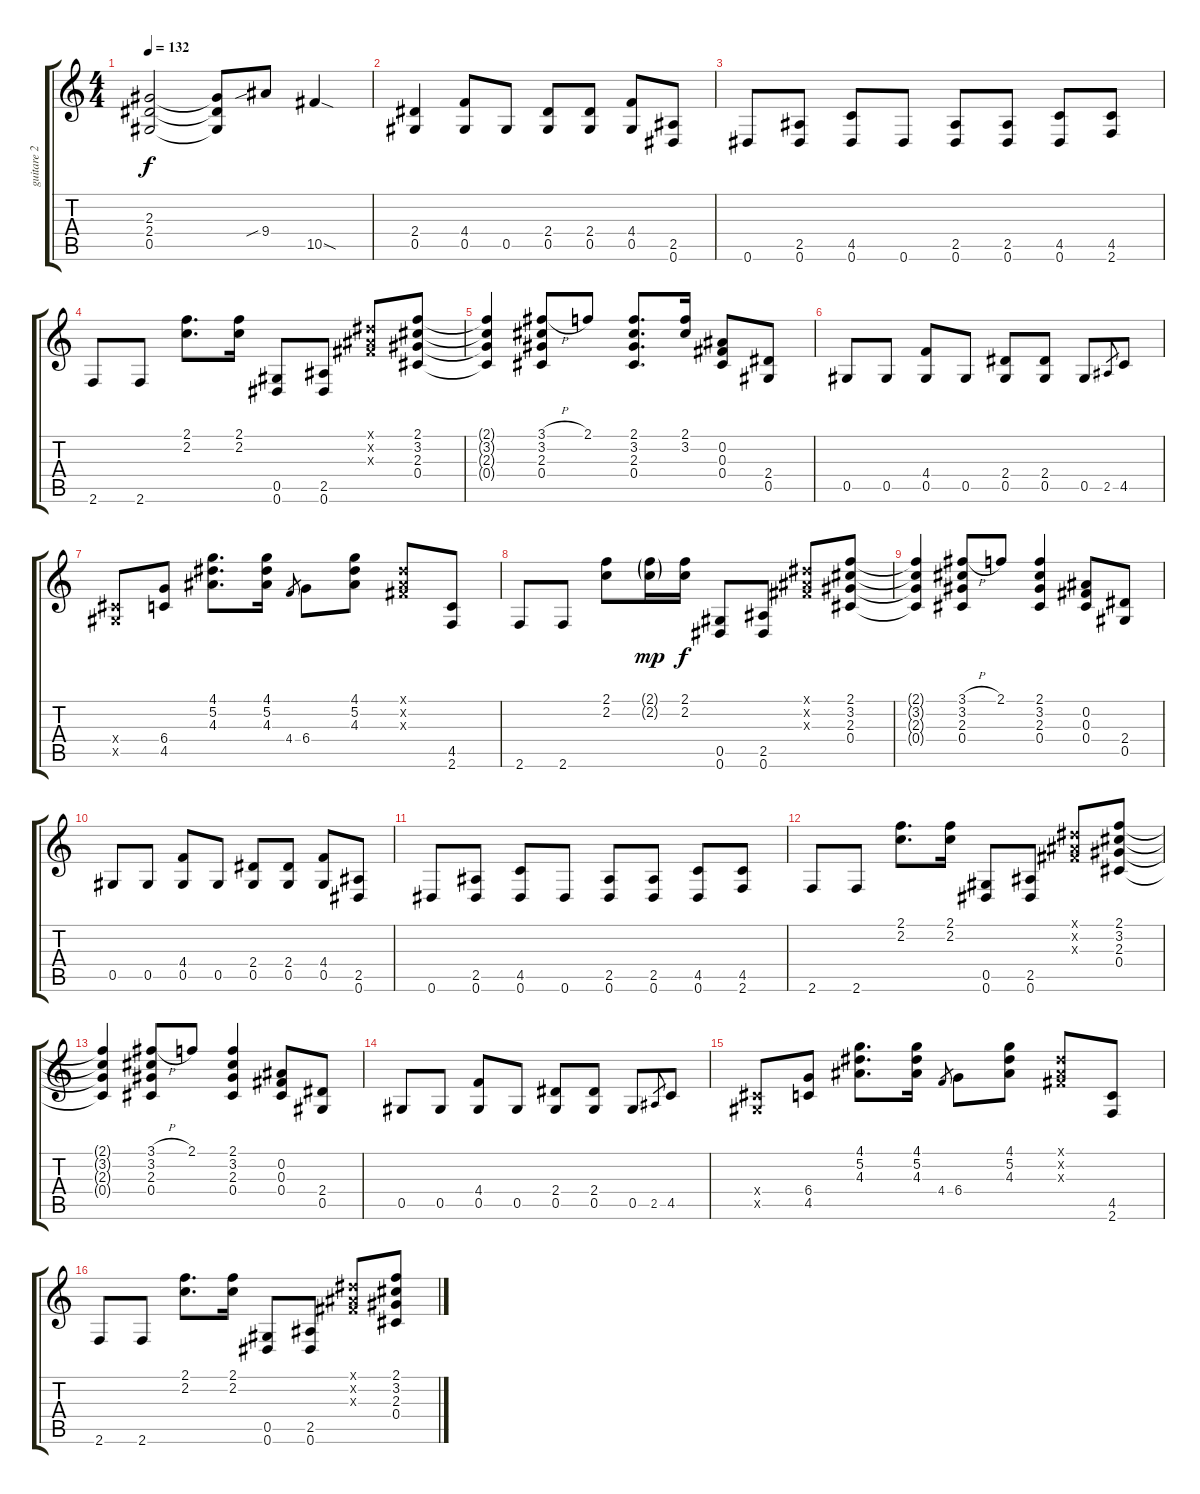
\track ("guitare 2" "guitare 2") {instrument distortionguitar}
\staff {score tabs}
\tuning (Eb4 Bb3 Gb3 Db3 Ab2 Eb2) {hide}
\ts (4 4)
\tempo 132
\clef g2
\ks c
(2.3 2.4 0.5).2{dy f} (2.3{t} 2.4{t} 0.5{t}).8 9.4{sib}.8 10.5{sod}.4 |
(2.4 0.5).4 (4.4 0.5).8 0.5.8 (2.4 0.5).8 (2.4 0.5).8 (4.4 0.5).8 (2.5 0.6).8 |
0.6.8 (2.5 0.6).8 (4.5 0.6).8 0.6.8 (2.5 0.6).8 (2.5 0.6).8 (4.5 0.6).8 (4.5 2.6).8 |
2.6.8 2.6.8 (2.1 2.2).8{d} (2.1 2.2).16 (0.5 0.6).8 (2.5 0.6).8 (0.1{x} 0.2{x} 0.3{x}).8 (2.1 3.2 2.3 0.4).8 |
(2.1{t} 3.2{t} 2.3{t} 0.4{t}).4 (3.1{h} 3.2 2.3 0.4).8 2.1.8 (2.1 3.2 2.3 0.4).8{d} (2.1 3.2).16 (0.2 0.3 0.4).8 (2.4 0.5).8 |
0.5.8 0.5.8 (4.4 0.5).8 0.5.8 (2.4 0.5).8 (2.4 0.5).8 0.5.8 2.5.8{gr} 4.5.8 |
(0.4{x} 0.5{x}).8 (6.4 4.5).8 (4.1 5.2 4.3).8{d} (4.1 5.2 4.3).16 4.4.8{gr} 6.4.8 (4.1 5.2 4.3).8 (0.1{x} 0.2{x} 0.3{x}).8 (4.5 2.6).8 |
2.6.8 2.6.8 (2.1 2.2).8 (2.1{g} 2.2{g}).16{dy mp} (2.1 2.2).16{dy f} (0.5 0.6).8 (2.5 0.6).8 (0.1{x} 0.2{x} 0.3{x}).8 (2.1 3.2 2.3 0.4).8 |
(2.1{t} 3.2{t} 2.3{t} 0.4{t}).4 (3.1{h} 3.2 2.3 0.4).8 2.1.8 (2.1 3.2 2.3 0.4).4 (0.2 0.3 0.4).8 (2.4 0.5).8 |
0.5.8 0.5.8 (4.4 0.5).8 0.5.8 (2.4 0.5).8 (2.4 0.5).8 (4.4 0.5).8 (2.5 0.6).8 |
0.6.8 (2.5 0.6).8 (4.5 0.6).8 0.6.8 (2.5 0.6).8 (2.5 0.6).8 (4.5 0.6).8 (4.5 2.6).8 |
2.6.8 2.6.8 (2.1 2.2).8{d} (2.1 2.2).16 (0.5 0.6).8 (2.5 0.6).8 (0.1{x} 0.2{x} 0.3{x}).8 (2.1 3.2 2.3 0.4).8 |
(2.1{t} 3.2{t} 2.3{t} 0.4{t}).4 (3.1{h} 3.2 2.3 0.4).8 2.1.8 (2.1 3.2 2.3 0.4).4 (0.2 0.3 0.4).8 (2.4 0.5).8 |
0.5.8 0.5.8 (4.4 0.5).8 0.5.8 (2.4 0.5).8 (2.4 0.5).8 0.5.8 2.5.8{gr} 4.5.8 |
(0.4{x} 0.5{x}).8 (6.4 4.5).8 (4.1 5.2 4.3).8{d} (4.1 5.2 4.3).16 4.4.8{gr} 6.4.8 (4.1 5.2 4.3).8 (0.1{x} 0.2{x} 0.3{x}).8 (4.5 2.6).8 |
2.6.8 2.6.8 (2.1 2.2).8{d} (2.1 2.2).16 (0.5 0.6).8 (2.5 0.6).8 (0.1{x} 0.2{x} 0.3{x}).8 (2.1 3.2 2.3 0.4).8
